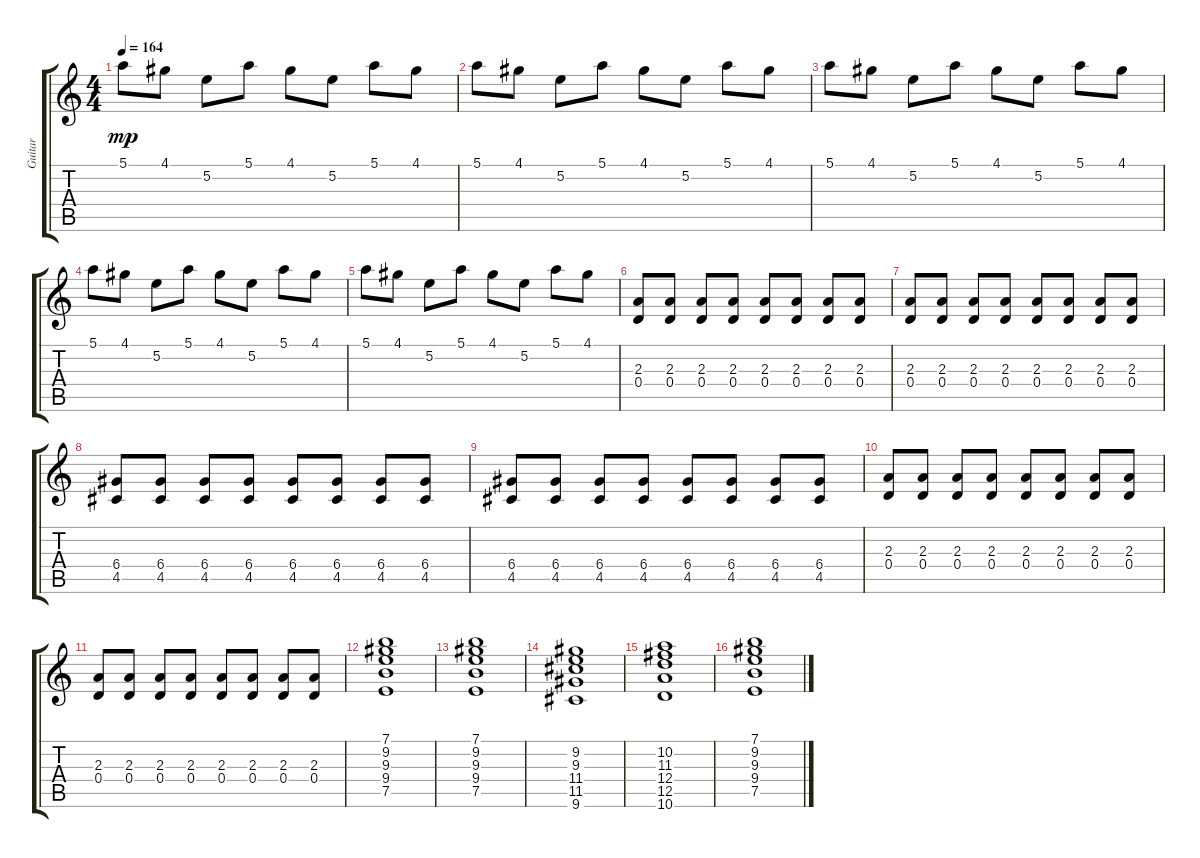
\track ("Guitar" "Guitar") {instrument distortionguitar}
\staff {score tabs}
\tuning (E4 B3 G3 D3 A2 E2) {hide}
\ts (4 4)
\tempo 164
\clef g2
\ks c
5.1.8{dy mp} 4.1.8 5.2.8 5.1.8 4.1.8 5.2.8 5.1.8 4.1.8 |
5.1.8 4.1.8 5.2.8 5.1.8 4.1.8 5.2.8 5.1.8 4.1.8 |
5.1.8 4.1.8 5.2.8 5.1.8 4.1.8 5.2.8 5.1.8 4.1.8 |
5.1.8 4.1.8 5.2.8 5.1.8 4.1.8 5.2.8 5.1.8 4.1.8 |
5.1.8 4.1.8 5.2.8 5.1.8 4.1.8 5.2.8 5.1.8 4.1.8 |
(2.3 0.4).8 (2.3 0.4).8 (2.3 0.4).8 (2.3 0.4).8 (2.3 0.4).8 (2.3 0.4).8 (2.3 0.4).8 (2.3 0.4).8 |
(2.3 0.4).8 (2.3 0.4).8 (2.3 0.4).8 (2.3 0.4).8 (2.3 0.4).8 (2.3 0.4).8 (2.3 0.4).8 (2.3 0.4).8 |
(6.4 4.5).8 (6.4 4.5).8 (6.4 4.5).8 (6.4 4.5).8 (6.4 4.5).8 (6.4 4.5).8 (6.4 4.5).8 (6.4 4.5).8 |
(6.4 4.5).8 (6.4 4.5).8 (6.4 4.5).8 (6.4 4.5).8 (6.4 4.5).8 (6.4 4.5).8 (6.4 4.5).8 (6.4 4.5).8 |
(2.3 0.4).8 (2.3 0.4).8 (2.3 0.4).8 (2.3 0.4).8 (2.3 0.4).8 (2.3 0.4).8 (2.3 0.4).8 (2.3 0.4).8 |
(2.3 0.4).8 (2.3 0.4).8 (2.3 0.4).8 (2.3 0.4).8 (2.3 0.4).8 (2.3 0.4).8 (2.3 0.4).8 (2.3 0.4).8 |
(7.1 9.2 9.3 9.4 7.5).1 |
(7.1 9.2 9.3 9.4 7.5).1 |
(9.2 9.3 11.4 11.5 9.6).1 |
(10.2 11.3 12.4 12.5 10.6).1 |
(7.1 9.2 9.3 9.4 7.5).1
